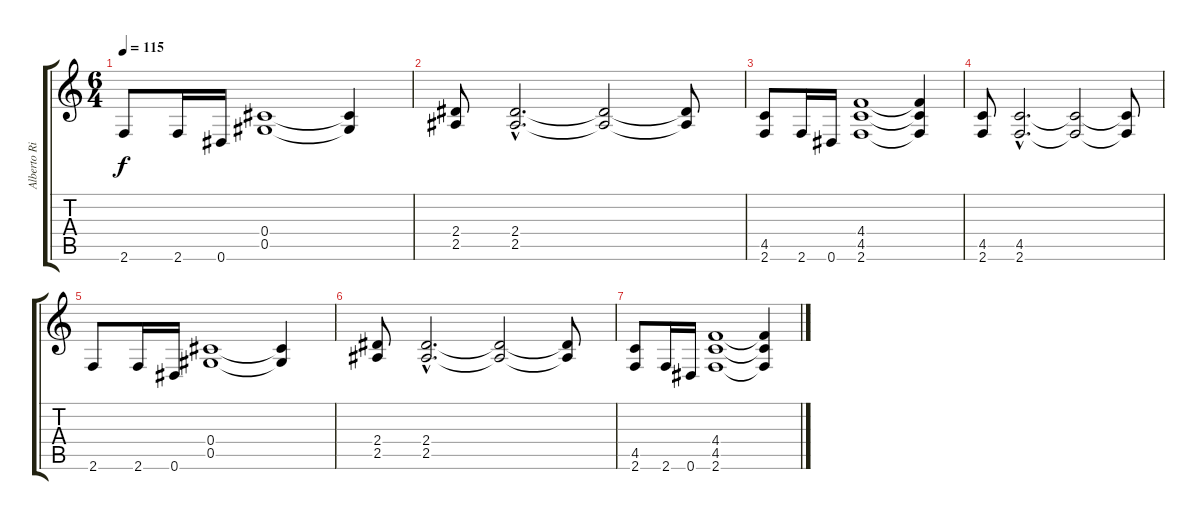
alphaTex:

\track ("Alberto Rionda" "Alberto Ri") {instrument distortionguitar}
\staff {score tabs}
\tuning (Eb4 Bb3 Gb3 Db3 Ab2 Eb2) {hide}
\ts (6 4)
\tempo 115
\clef g2
\ks c
2.6.8{dy f} 2.6.16 0.6.16 (0.4 0.5).1 (0.4{t} 0.5{t}).4 |
(2.4 2.5).8 (2.4{hac} 2.5{hac}).2{d} (2.4{t} 2.5{t}).2 (2.4{t} 2.5{t}).8 |
(4.5 2.6).8 2.6.16 0.6.16 (4.4 4.5 2.6).1 (4.4{t} 4.5{t} 2.6{t}).4 |
(4.5 2.6).8 (4.5{hac} 2.6{hac}).2{d} (4.5{t} 2.6{t}).2 (4.5{t} 2.6{t}).8 |
2.6.8 2.6.16 0.6.16 (0.4 0.5).1 (0.4{t} 0.5{t}).4 |
(2.4 2.5).8 (2.4{hac} 2.5{hac}).2{d} (2.4{t} 2.5{t}).2 (2.4{t} 2.5{t}).8 |
(4.5 2.6).8 2.6.16 0.6.16 (4.4 4.5 2.6).1 (4.4{t} 4.5{t} 2.6{t}).4
